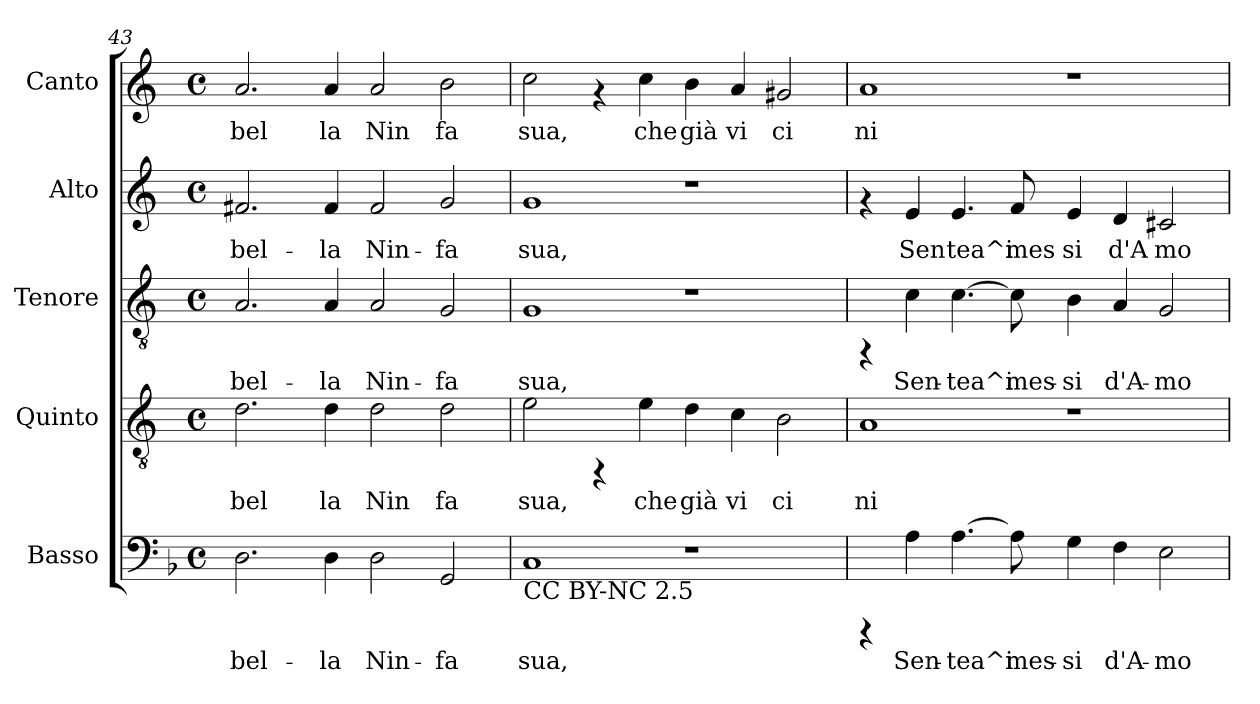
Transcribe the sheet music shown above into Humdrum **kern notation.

**kern	**text	**kern	**text	**kern	**text	**kern	**text	**kern	**text
*part5	*part5	*part4	*part4	*part3	*part3	*part2	*part2	*part1	*part1
*staff5	*staff5	*staff4	*staff4	*staff3	*staff3	*staff2	*staff2	*staff1	*staff1
*I"Basso	*	*I"Quinto	*	*I"Tenore	*	*I"Alto	*	*I"Canto	*
*I'Basso	*	*I'Quinto	*	*I'Tenore	*	*I'Alto	*	*I'Canto	*
*clefF4	*	*clefGv2	*	*clefGv2	*	*clefG2	*	*clefG2	*
*	*	*ITrd-3c-5	*	*ITrd-3c-5	*	*ITrd-3c-5	*	*ITrd-3c-5	*
*k[b-]	*	*k[b-]	*	*k[b-]	*	*k[b-]	*	*k[b-]	*
*F:	*	*F:	*	*F:	*	*F:	*	*F:	*
*M4/4	*	*M4/4	*	*M4/4	*	*M4/4	*	*M4/4	*
*met(c)	*	*met(c)	*	*met(c)	*	*met(c)	*	*met(c)	*
=43	=43	=43	=43	=43	=43	=43	=43	=43	=43
!	!LO:LY:b:cj	!	!LO:LY:b:cj	!	!LO:LY:b:cj	!	!LO:LY:b:cj	!	!LO:LY:b:cj
2.D\	bel-	2.g\	bel	2.d/	bel-	2.bn/	bel-	2.dd/	bel
!	!LO:LY:b:cj	!	!LO:LY:b:cj	!	!LO:LY:b:cj	!	!LO:LY:b:cj	!	!LO:LY:b:cj
4D\	-la	4g\	la	4d/	-la	4b/	-la	4dd/	la
!	!LO:LY:b:cj	!	!LO:LY:b:cj	!	!LO:LY:b:cj	!	!LO:LY:b:cj	!	!LO:LY:b:cj
2D\	Nin-	2g\	Nin	2d/	Nin-	2b/	Nin-	2dd/	Nin
!	!LO:LY:b:cj	!	!LO:LY:b:cj	!	!LO:LY:b:cj	!	!LO:LY:b:cj	!	!LO:LY:b:cj
2GG/	-fa	2g\	fa	2c/	-fa	2cc/	-fa	2ee\	fa
=44	=44	=44	=44	=44	=44	=44	=44	=44	=44
!LO:TX:b:t=CC BY-NC 2.5	!	!	!	!	!	!	!	!	!
!	!LO:LY:b:cj	!	!LO:LY:b:cj	!	!LO:LY:b:cj	!	!LO:LY:b:cj	!	!LO:LY:a:cj
1C	sua,	2a\	sua,	1c	sua,	1cc	sua,	2ff\	sua,
.	.	4rFF	.	.	.	.	.	4rf	.
!	!	!	!LO:LY:b:cj	!	!	!	!	!	!LO:LY:a:cj
.	.	4a\	che	.	.	.	.	4ff\	che
!	!	!	!LO:LY:b:cj	!	!	!	!	!	!LO:LY:a:cj
1r	.	4g\	già	1r	.	1r	.	4ee\	già
!	!	!	!LO:LY:b:cj	!	!	!	!	!	!LO:LY:a:cj
.	.	4f\	vi	.	.	.	.	4dd/	vi
!	!	!	!LO:LY:b:cj	!	!	!	!	!	!LO:LY:a:cj
.	.	2e\	ci	.	.	.	.	2cc#X/	ci
!!LO:PB:g=z
=45	=45	=45	=45	=45	=45	=45	=45	=45	=45
!	!	!	!LO:LY:b:cj	!	!	!	!	!	!LO:LY:a:cj
4rCCC	.	1d	ni	4rFF	.	4rf	.	1dd	ni
!	!LO:LY:b:cj	!	!	!	!LO:LY:b:cj	!	!LO:LY:b:cj	!	!
4A\	Sen-	.	.	4f\	Sen-	4a/	Sen	.	.
!	!LO:LY:b:cj	!	!	!	!LO:LY:b:cj	!	!LO:LY:b:cj	!	!
[<4.A\	-tea^i	.	.	[>4.f\	-tea^i	4.a/	tea^i	.	.
!	!LO:LY:b:cj	!	!	!	!LO:LY:b:cj	!	!LO:LY:b:cj	!	!
8A\]	mes-	.	.	8f\]	mes-	8b-/	mes	.	.
!	!LO:LY:b:cj	!	!	!	!LO:LY:b:cj	!	!LO:LY:b:cj	!	!
4G\	-si	1r	.	4e\	-si	4a/	si	1r	.
!	!LO:LY:b:cj	!	!	!	!LO:LY:b:cj	!	!LO:LY:b:cj	!	!
4F\	d'A-	.	.	4d/	d'A-	4g/	d'A	.	.
!	!LO:LY:b:cj	!	!	!	!LO:LY:b:cj	!	!LO:LY:b:cj	!	!
2E\	-mo-	.	.	2c/	-mo-	2f#X/	mo	.	.
=	=	=	=	=	=	=	=	=	=
*-	*-	*-	*-	*-	*-	*-	*-	*-	*-
